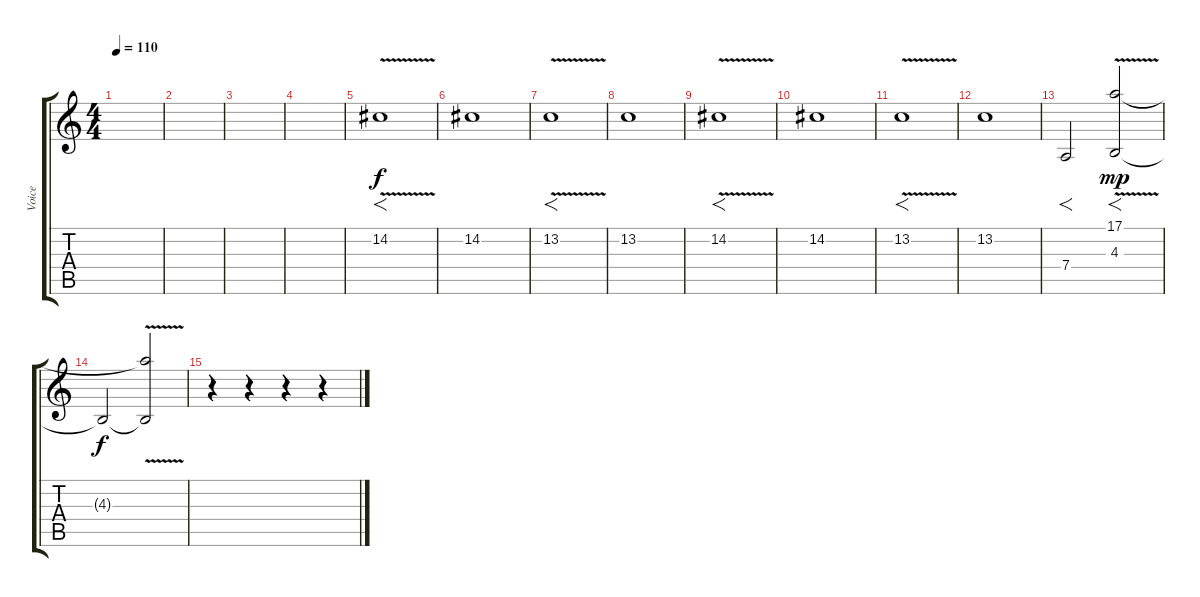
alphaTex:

\track ("Voice" "Voice") {instrument choiraahs}
\staff {score tabs}
\tuning (E4 B3 G3 D3 A2 E2) {hide}
\ts (4 4)
\tempo 110
\clef g2
\ks c
|
|
|
|
14.2{v}.1{f} |
14.2.1 |
13.2{v}.1{f} |
13.2.1 |
14.2{v}.1{f} |
14.2.1 |
13.2{v}.1{f} |
13.2.1 |
7.4.2{f} (17.1{v} 4.3).2{f dy mp} |
4.3{t}.2{dy f} (17.1{t} 4.3{t}).2 |
r.4 r.4 r.4 r.4
